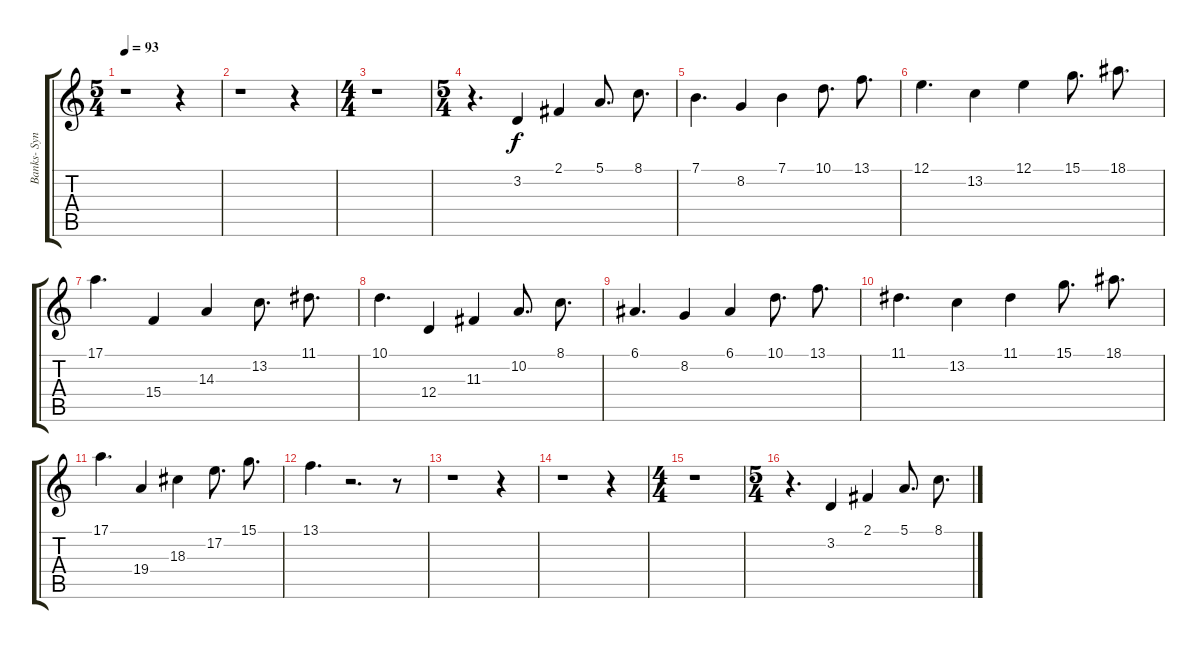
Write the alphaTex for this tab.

\track ("Banks- Synth" "Banks- Syn") {instrument pad2warm}
\staff {score tabs}
\tuning (E4 B3 G3 D3 A2 E2) {hide}
\ts (5 4)
\tempo 93
\clef g2
\ks c
r.1{dy f} r.4 |
r.1 r.4 |
\ts (4 4)
r.1 |
\ts (5 4)
r.4{d instrument lead2sawtooth} 3.2.4 2.1.4 5.1.8{d} 8.1.8{d} |
7.1.4{d} 8.2.4 7.1.4 10.1.8{d} 13.1.8{d} |
12.1.4{d} 13.2.4 12.1.4 15.1.8{d} 18.1.8{d} |
17.1.4{d} 15.4.4 14.3.4 13.2.8{d} 11.1.8{d} |
10.1.4{d} 12.4.4 11.3.4 10.2.8{d} 8.1.8{d} |
6.1.4{d} 8.2.4 6.1.4 10.1.8{d} 13.1.8{d} |
11.1.4{d} 13.2.4 11.1.4 15.1.8{d} 18.1.8{d} |
17.1.4{d} 19.4.4 18.3.4 17.2.8{d} 15.1.8{d} |
13.1.4{d} r.2{d} r.8 |
r.1 r.4 |
r.1 r.4 |
\ts (4 4)
r.1 |
\ts (5 4)
r.4{d} 3.2.4 2.1.4 5.1.8{d} 8.1.8{d}
